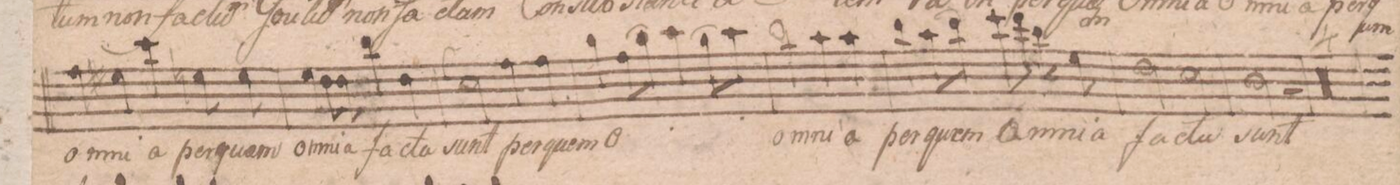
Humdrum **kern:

**kern	**text	**dynam
*I"Baſso.	*	*
*clefF4	*	*
*k[f#c#]	*	*
*met(c|)	*	*
*M2/2	*	*
4A\	om-	.
4G#X\	-ni-	.
4e\	-a	.
8Gn\	per	.
8G\	quaem	.
=66	=66	=66
4G\	om-	.
8F#\	-ni-	.
8F#\	-a	.
4d\	fac-	.
4F#\	-ta	.
=67	=67	=67
8qqF#/	.	.
2E\	sunt	.
4A\	per	.
4A\	quem	.
=68	=68	=68
4B\	o	.
(8A\L	.	.
8B\J)	.	.
4c#\	.	.
(8B\L	.	.
8c#\J)	.	.
=69	=69	=69
2d\	-o-	.
4c#\	-mni-	.
4c#\	-a	.
=70	=70	=70
4d\	per	.
(8c#\L	quem	.
8d\J)	.	.
8e\L	o-	.
8f#\J	.	.
8e\	-mni-	.
8G\	-a	.
=71	=71	=71
2F#\	fac-	.
2E\	-ta	.
=72	=72	=72
2D\	sunt	.
2r	.	.
=73	=73	=73
00r	.	.
=74	=74	=74
=75	=75	=75
=76	=76	=76
=77	=77	=77
*-	*-	*-
